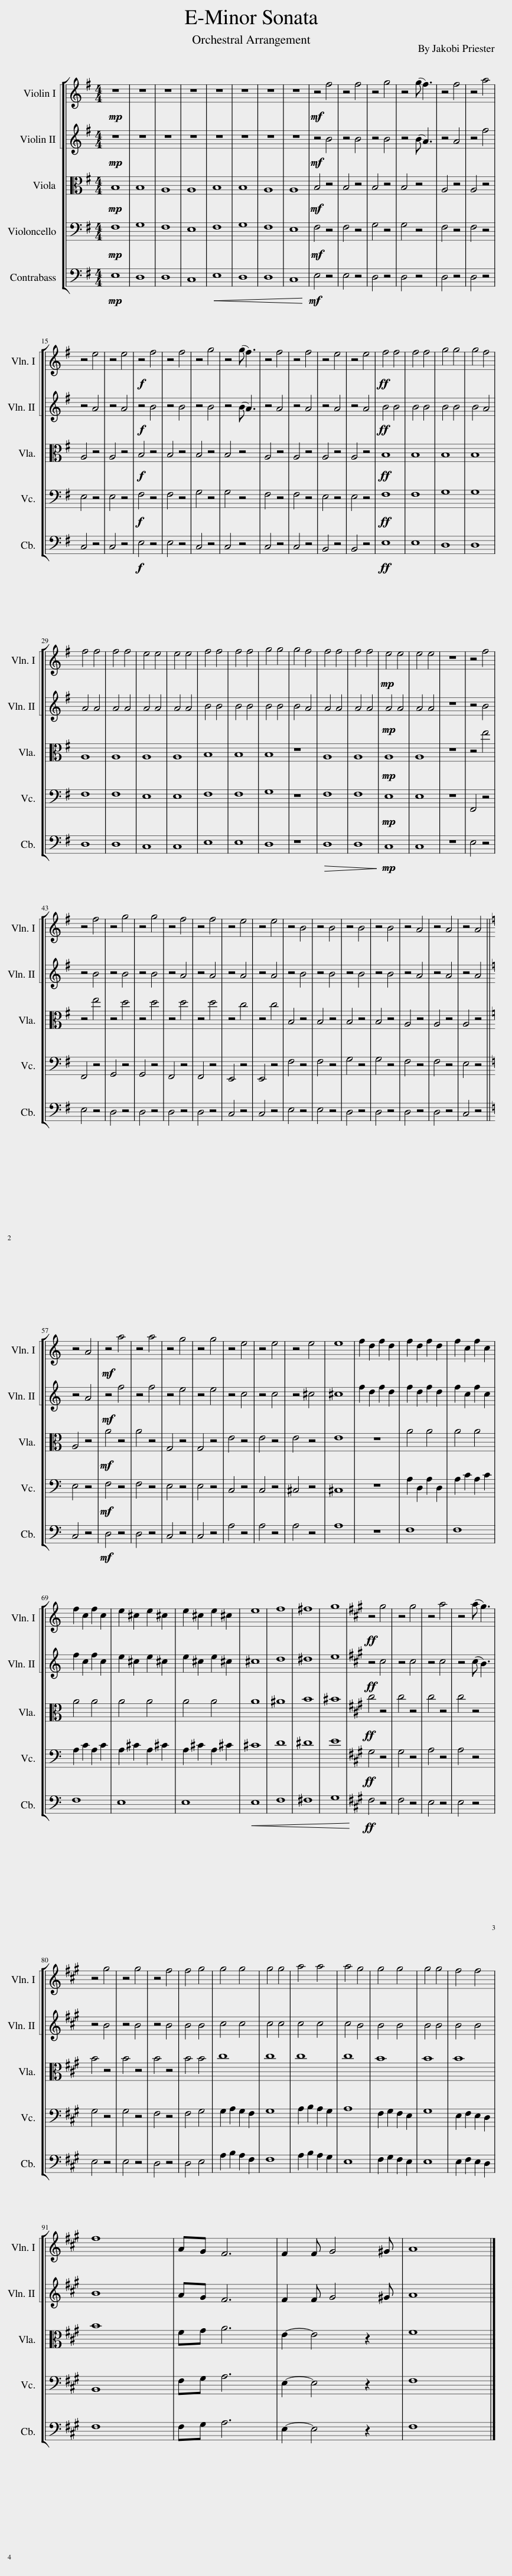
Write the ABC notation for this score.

X:1
%%score [ [ 1 2 ] 3 4 5 ]
L:1/8
M:4/4
I:linebreak $
K:G
V:1 treble
V:2 treble
V:3 alto
V:4 bass
V:5 bass transpose=-12
V:1
!mp! z8 | z8 | z8 | z8 | z8 | %5
 z8 | z8 | z8 |!mf! z4 f4 | z4 f4 | %10
 z4 g4 | z4 (g f3) | z4 f4 | z4 a4 |$ z4 e4 | %15
 z4 e4 |!f! z4 f4 | z4 f4 | z4 g4 | z4 (g f3) | %20
 z4 f4 | z4 f4 | z4 e4 | z4 e4 |!ff! f4 f4 | %25
 f4 f4 | g4 g4 | g4 f4 |$ f4 f4 | f4 f4 | %30
 e4 e4 | e4 e4 | f4 f4 | f4 f4 | g4 g4 | %35
 g4 f4 | f4 f4 | f4 f4 |!mp! e4 e4 | e4 e4 | %40
 z8 | z4 f4 |$ z4 f4 | z4 g4 | z4 g4 | %45
 z4 f4 | z4 f4 | z4 e4 | z4 e4 | z4 B4 | %50
 z4 B4 | z4 B4 | z4 B4 | z4 A4 | z4 A4 | %55
 z4 A4 ||$[K:C] z4 A4 |[K:C]!mf! z4 a4 | z4 a4 | z4 g4 | %60
 z4 g4 | z4 e4 | z4 e4 | z4 e4 | e8 | %65
 f2 d2 f2 d2 | f2 d2 f2 d2 | f2 c2 f2 c2 |$ f2 c2 f2 c2 | e2 ^c2 e2 ^c2 | %70
 e2 ^c2 e2 ^c2 | e8 | f8 | ^f8 | g8 | %75
[K:A]!ff! z4 g4 | z4 g4 | z4 a4 | z4 (a g3) |$ z4 g4 | %80
 z4 g4 | z4 f4 | f4 g4 | g4 g4 | g4 g4 | %85
 a4 a4 | a4 g4 | g4 g4 | g4 g4 | f4 f4 |$ %90
 f8 | AG F6 | F2 F G4 ^G | A8 |] %94
V:2
!mp! z8 | z8 | z8 | z8 | z8 | %5
 z8 | z8 | z8 |!mf! z4 B4 | z4 B4 | %10
 z4 B4 | z4 (B A3) | z4 A4 | z4 f4 |$ z4 A4 | %15
 z4 A4 |!f! z4 B4 | z4 B4 | z4 B4 | z4 (B A3) | %20
 z4 A4 | z4 A4 | z4 A4 | z4 A4 |!ff! B4 B4 | %25
 B4 B4 | B4 B4 | B4 A4 |$ A4 A4 | A4 A4 | %30
 A4 A4 | A4 A4 | B4 B4 | B4 B4 | B4 B4 | %35
 B4 A4 | A4 A4 | A4 A4 |!mp! A4 A4 | A4 A4 | %40
 z8 | z4 B4 |$ z4 B4 | z4 B4 | z4 B4 | %45
 z4 A4 | z4 A4 | z4 A4 | z4 A4 | z4 B4 | %50
 z4 B4 | z4 B4 | z4 B4 | z4 A4 | z4 A4 | %55
 z4 A4 ||$[K:C] z4 A4 |[K:C]!mf! z4 f4 | z4 f4 | z4 e4 | %60
 z4 e4 | z4 c4 | z4 c4 | z4 ^c4 | ^c8 | %65
 f2 d2 f2 d2 | f2 d2 f2 d2 | f2 c2 f2 c2 |$ f2 c2 f2 c2 | e2 ^c2 e2 ^c2 | %70
 e2 ^c2 e2 ^c2 | ^c8 | d8 | ^d8 | e8 | %75
[K:A]!ff! z4 c4 | z4 c4 | z4 c4 | z4 (c B3) |$ z4 B4 | %80
 z4 B4 | z4 B4 | B4 B4 | c4 c4 | c4 c4 | %85
 c4 c4 | c4 B4 | B4 B4 | B4 B4 | B4 B4 |$ %90
 B8 | AG F6 | F2 F G4 ^G | A8 |] %94
V:3
!mp! B,8 | B,8 | A,8 | A,8 | B,8 | %5
 B,8 | A,8 | A,8 |!mf! B,4 z4 | B,4 z4 | %10
 B,4 z4 | B,4 z4 | A,4 z4 | A,4 z4 |$ A,4 z4 | %15
 A,4 z4 |!f! B,4 z4 | B,4 z4 | B,4 z4 | B,4 z4 | %20
 A,4 z4 | A,4 z4 | A,4 z4 | A,4 z4 |!ff! B,8 | %25
 B,8 | B,8 | B,8 |$ A,8 | A,8 | %30
 A,8 | A,8 | B,8 | B,8 | B,8 | %35
 z8 | A,8 | A,8 |!mp! A,8 | A,8 | %40
 z8 | z4 e4 |$ z4 e4 | z4 d4 | z4 d4 | %45
 z4 d4 | z4 d4 | z4 c4 | z4 c4 | B,4 z4 | %50
 B,4 z4 | B,4 z4 | B,4 z4 | A,4 z4 | A,4 z4 | %55
 A,4 z4 ||$[K:C] A,4 z4 |[K:C]!mf! A4 z4 | A4 z4 | G,4 z4 | %60
 G,4 z4 | E4 z4 | E4 z4 | E4 z4 | E8 | %65
 z8 | A4 A4 | A4 A4 |$ A4 A4 | A4 A4 | %70
 A4 A4 | A8 | ^A8 | B8 | ^B8 | %75
[K:A]!ff! c4 z4 | c4 z4 | c4 z4 | c4 z4 |$ B4 z4 | %80
 B4 z4 | B4 z4 | B4 B4 | c8 | c8 | %85
 c8 | c8 | B8 | B8 | B8 |$ %90
 B8 | FG A6 | E2- E4 z2 | F8 |] %94
V:4
!mp! F,8 | G,8 | F,8 | E,8 | F,8 | %5
 G,8 | F,8 | E,8 |!mf! F,4 z4 | F,4 z4 | %10
 G,4 z4 | G,4 z4 | F,4 z4 | F,4 z4 |$ E,4 z4 | %15
 E,4 z4 |!f! F,4 z4 | F,4 z4 | G,4 z4 | G,4 z4 | %20
 F,4 z4 | F,4 z4 | E,4 z4 | E,4 z4 |!ff! F,8 | %25
 F,8 | G,8 | G,8 |$ F,8 | F,8 | %30
 E,8 | E,8 | F,8 | F,8 | G,8 | %35
 z8 | F,8 | F,8 |!mp! E,8 | E,8 | %40
 z8 | F,,4 z4 |$ F,,4 z4 | G,,4 z4 | G,,4 z4 | %45
 F,,4 z4 | F,,4 z4 | E,,4 z4 | E,,4 z4 | F,4 z4 | %50
 F,4 z4 | G,4 z4 | G,4 z4 | F,4 z4 | F,4 z4 | %55
 E,4 z4 ||$[K:C] E,4 z4 |[K:C]!mf! F,4 z4 | F,4 z4 | E,4 z4 | %60
 E,4 z4 | C,4 z4 | C,4 z4 | ^C,4 z4 | ^C,8 | %65
 z8 | A,2 D,2 A,2 D,2 | A,2 C2 A,2 C2 |$ A,2 C2 A,2 C2 | A,2 ^C2 A,2 ^C2 | %70
 A,2 ^C2 A,2 ^C2 | ^C8 | D8 | ^D8 | E8 | %75
[K:A]!ff! G,4 z4 | G,4 z4 | A,4 z4 | A,4 z4 |$ G,4 z4 | %80
 G,4 z4 | F,4 z4 | F,4 G,4 | G,2 A,2 G,2 F,2 | G,8 | %85
 A,2 B,2 A,2 G,2 | A,8 | F,2 G,2 F,2 E,2 | G,8 | E,2 F,2 E,2 D,2 |$ %90
 B,,8 | F,G, A,6 | E,2- E,4 z2 | F,8 |] %94
V:5
!mp! E,8 | D,8 | D,8 | C,8 |!<(! E,8!<)! | %5
 D,8 | D,8 | C,8 |!mf! E,4 z4 | E,4 z4 | %10
 D,4 z4 | D,4 z4 | D,4 z4 | D,4 z4 |$ C,4 z4 | %15
 C,4 z4 |!f! E,4 z4 | E,4 z4 | C,4 z4 | C,4 z4 | %20
 C,4 z4 | C,4 z4 | B,,4 z4 | B,,4 z4 |!ff! E,8 | %25
 E,8 | D,8 | D,8 |$ D,8 | D,8 | %30
 C,8 | C,8 | E,8 | E,8 | D,8 | %35
 z8 |!>(! D,8!>)! | D,8 |!mp! C,8 | C,8 | %40
 z8 | E,4 z4 |$ E,4 z4 | D,4 z4 | D,4 z4 | %45
 D,4 z4 | D,4 z4 | C,4 z4 | C,4 z4 | E,4 z4 | %50
 E,4 z4 | D,4 z4 | D,4 z4 | D,4 z4 | D,4 z4 | %55
 C,4 z4 ||$[K:C] C,4 z4 |[K:C]!mf! D,4 z4 | D,4 z4 | C,4 z4 | %60
 C,4 z4 | A,4 z4 | A,4 z4 | A,4 z4 | A,8 | %65
 z8 | F,8 | F,8 |$ F,8 | E,8 | %70
 E,8 |!<(! E,8!<)! | F,8 | ^F,8 | G,8 | %75
[K:A]!ff! F,4 z4 | F,4 z4 | E,4 z4 | E,4 z4 |$ E,4 z4 | %80
 E,4 z4 | D,4 z4 | D,4 E,4 | A,2 B,2 A,2 F,2 | F,8 | %85
 A,2 B,2 A,2 G,2 | E,8 | F,2 G,2 F,2 E,2 | E,8 | E,2 F,2 E,2 D,2 |$ %90
 F,8 | F,G, A,6 | E,2- E,4 z2 | F,8 |] %94
